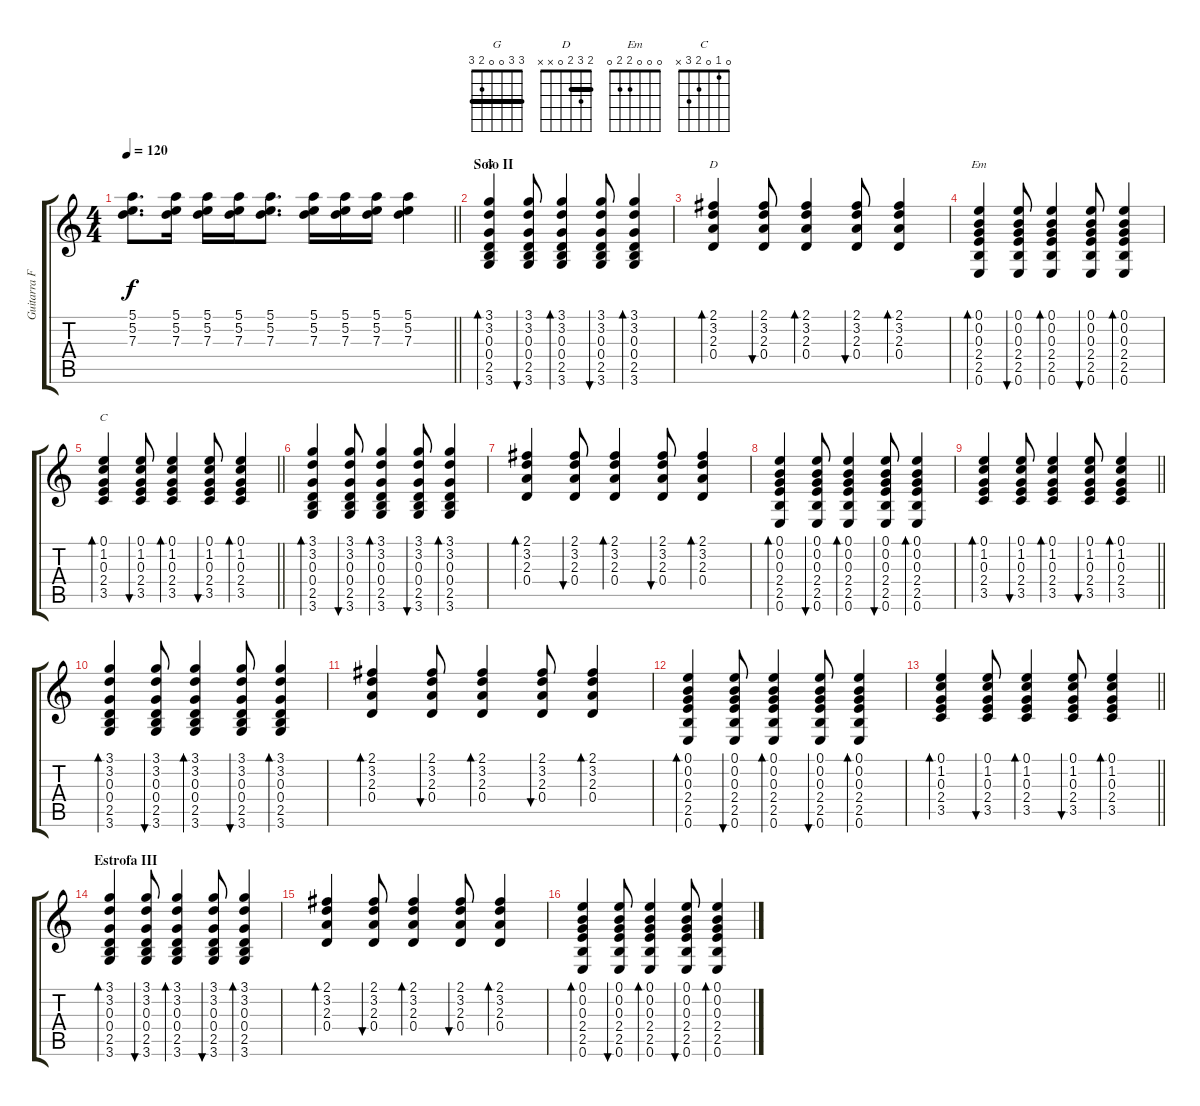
\track ("Guitarra Fondo" "Guitarra F") {instrument electricguitarjazz}
\staff {score tabs}
\tuning (E4 B3 G3 D3 A2 E2) {hide}
\chord ("G" 3 3 0 0 2 3) {barre 3}
\chord ("D" 2 3 2 0 x x) {barre 2}
\chord ("Em" 0 0 0 2 2 0)
\chord ("C" 0 1 0 2 3 x)
\ts (4 4)
\tempo 120
\clef g2
\barLineRight lightlight
\ks c
(5.1 5.2 7.3).8{d dy f} (5.1 5.2 7.3).16 (5.1 5.2 7.3).16 (5.1 5.2 7.3).16 (5.1 5.2 7.3).8{d} (5.1 5.2 7.3).16 (5.1 5.2 7.3).16 (5.1 5.2 7.3).16 (5.1 5.2 7.3).4 |
\section ("" "Solo II")
(3.1 3.2 0.3 0.4 2.5 3.6).4{bd 60 ch "G" volume 11} (3.1 3.2 0.3 0.4 2.5 3.6).8{bu 60} (3.1 3.2 0.3 0.4 2.5 3.6).4{bd 60} (3.1 3.2 0.3 0.4 2.5 3.6).8{bu 60} (3.1 3.2 0.3 0.4 2.5 3.6).4{bd 60} |
(2.1 3.2 2.3 0.4).4{bd 60 ch "D"} (2.1 3.2 2.3 0.4).8{bu 60} (2.1 3.2 2.3 0.4).4{bd 60} (2.1 3.2 2.3 0.4).8{bu 60} (2.1 3.2 2.3 0.4).4{bd 60} |
(0.1 0.2 0.3 2.4 2.5 0.6).4{bd 60 ch "Em"} (0.1 0.2 0.3 2.4 2.5 0.6).8{bu 60} (0.1 0.2 0.3 2.4 2.5 0.6).4{bd 60} (0.1 0.2 0.3 2.4 2.5 0.6).8{bu 60} (0.1 0.2 0.3 2.4 2.5 0.6).4{bd 60} |
\barLineRight lightlight
(0.1 1.2 0.3 2.4 3.5).4{bd 60 ch "C"} (0.1 1.2 0.3 2.4 3.5).8{bu 60} (0.1 1.2 0.3 2.4 3.5).4{bd 60} (0.1 1.2 0.3 2.4 3.5).8{bu 60} (0.1 1.2 0.3 2.4 3.5).4{bd 60} |
(3.1 3.2 0.3 0.4 2.5 3.6).4{bd 60 volume 11} (3.1 3.2 0.3 0.4 2.5 3.6).8{bu 60} (3.1 3.2 0.3 0.4 2.5 3.6).4{bd 60} (3.1 3.2 0.3 0.4 2.5 3.6).8{bu 60} (3.1 3.2 0.3 0.4 2.5 3.6).4{bd 60} |
(2.1 3.2 2.3 0.4).4{bd 60} (2.1 3.2 2.3 0.4).8{bu 60} (2.1 3.2 2.3 0.4).4{bd 60} (2.1 3.2 2.3 0.4).8{bu 60} (2.1 3.2 2.3 0.4).4{bd 60} |
(0.1 0.2 0.3 2.4 2.5 0.6).4{bd 60} (0.1 0.2 0.3 2.4 2.5 0.6).8{bu 60} (0.1 0.2 0.3 2.4 2.5 0.6).4{bd 60} (0.1 0.2 0.3 2.4 2.5 0.6).8{bu 60} (0.1 0.2 0.3 2.4 2.5 0.6).4{bd 60} |
\barLineRight lightlight
(0.1 1.2 0.3 2.4 3.5).4{bd 60} (0.1 1.2 0.3 2.4 3.5).8{bu 60} (0.1 1.2 0.3 2.4 3.5).4{bd 60} (0.1 1.2 0.3 2.4 3.5).8{bu 60} (0.1 1.2 0.3 2.4 3.5).4{bd 60} |
(3.1 3.2 0.3 0.4 2.5 3.6).4{bd 60 volume 11} (3.1 3.2 0.3 0.4 2.5 3.6).8{bu 60} (3.1 3.2 0.3 0.4 2.5 3.6).4{bd 60} (3.1 3.2 0.3 0.4 2.5 3.6).8{bu 60} (3.1 3.2 0.3 0.4 2.5 3.6).4{bd 60} |
(2.1 3.2 2.3 0.4).4{bd 60} (2.1 3.2 2.3 0.4).8{bu 60} (2.1 3.2 2.3 0.4).4{bd 60} (2.1 3.2 2.3 0.4).8{bu 60} (2.1 3.2 2.3 0.4).4{bd 60} |
(0.1 0.2 0.3 2.4 2.5 0.6).4{bd 60} (0.1 0.2 0.3 2.4 2.5 0.6).8{bu 60} (0.1 0.2 0.3 2.4 2.5 0.6).4{bd 60} (0.1 0.2 0.3 2.4 2.5 0.6).8{bu 60} (0.1 0.2 0.3 2.4 2.5 0.6).4{bd 60} |
\barLineRight lightlight
(0.1 1.2 0.3 2.4 3.5).4{bd 60} (0.1 1.2 0.3 2.4 3.5).8{bu 60} (0.1 1.2 0.3 2.4 3.5).4{bd 60} (0.1 1.2 0.3 2.4 3.5).8{bu 60} (0.1 1.2 0.3 2.4 3.5).4{bd 60} |
\section ("" "Estrofa III")
(3.1 3.2 0.3 0.4 2.5 3.6).4{bd 60} (3.1 3.2 0.3 0.4 2.5 3.6).8{bu 60} (3.1 3.2 0.3 0.4 2.5 3.6).4{bd 60} (3.1 3.2 0.3 0.4 2.5 3.6).8{bu 60} (3.1 3.2 0.3 0.4 2.5 3.6).4{bd 60} |
(2.1 3.2 2.3 0.4).4{bd 60} (2.1 3.2 2.3 0.4).8{bu 60} (2.1 3.2 2.3 0.4).4{bd 60} (2.1 3.2 2.3 0.4).8{bu 60} (2.1 3.2 2.3 0.4).4{bd 60} |
(0.1 0.2 0.3 2.4 2.5 0.6).4{bd 60} (0.1 0.2 0.3 2.4 2.5 0.6).8{bu 60} (0.1 0.2 0.3 2.4 2.5 0.6).4{bd 60} (0.1 0.2 0.3 2.4 2.5 0.6).8{bu 60} (0.1 0.2 0.3 2.4 2.5 0.6).4{bd 60}
